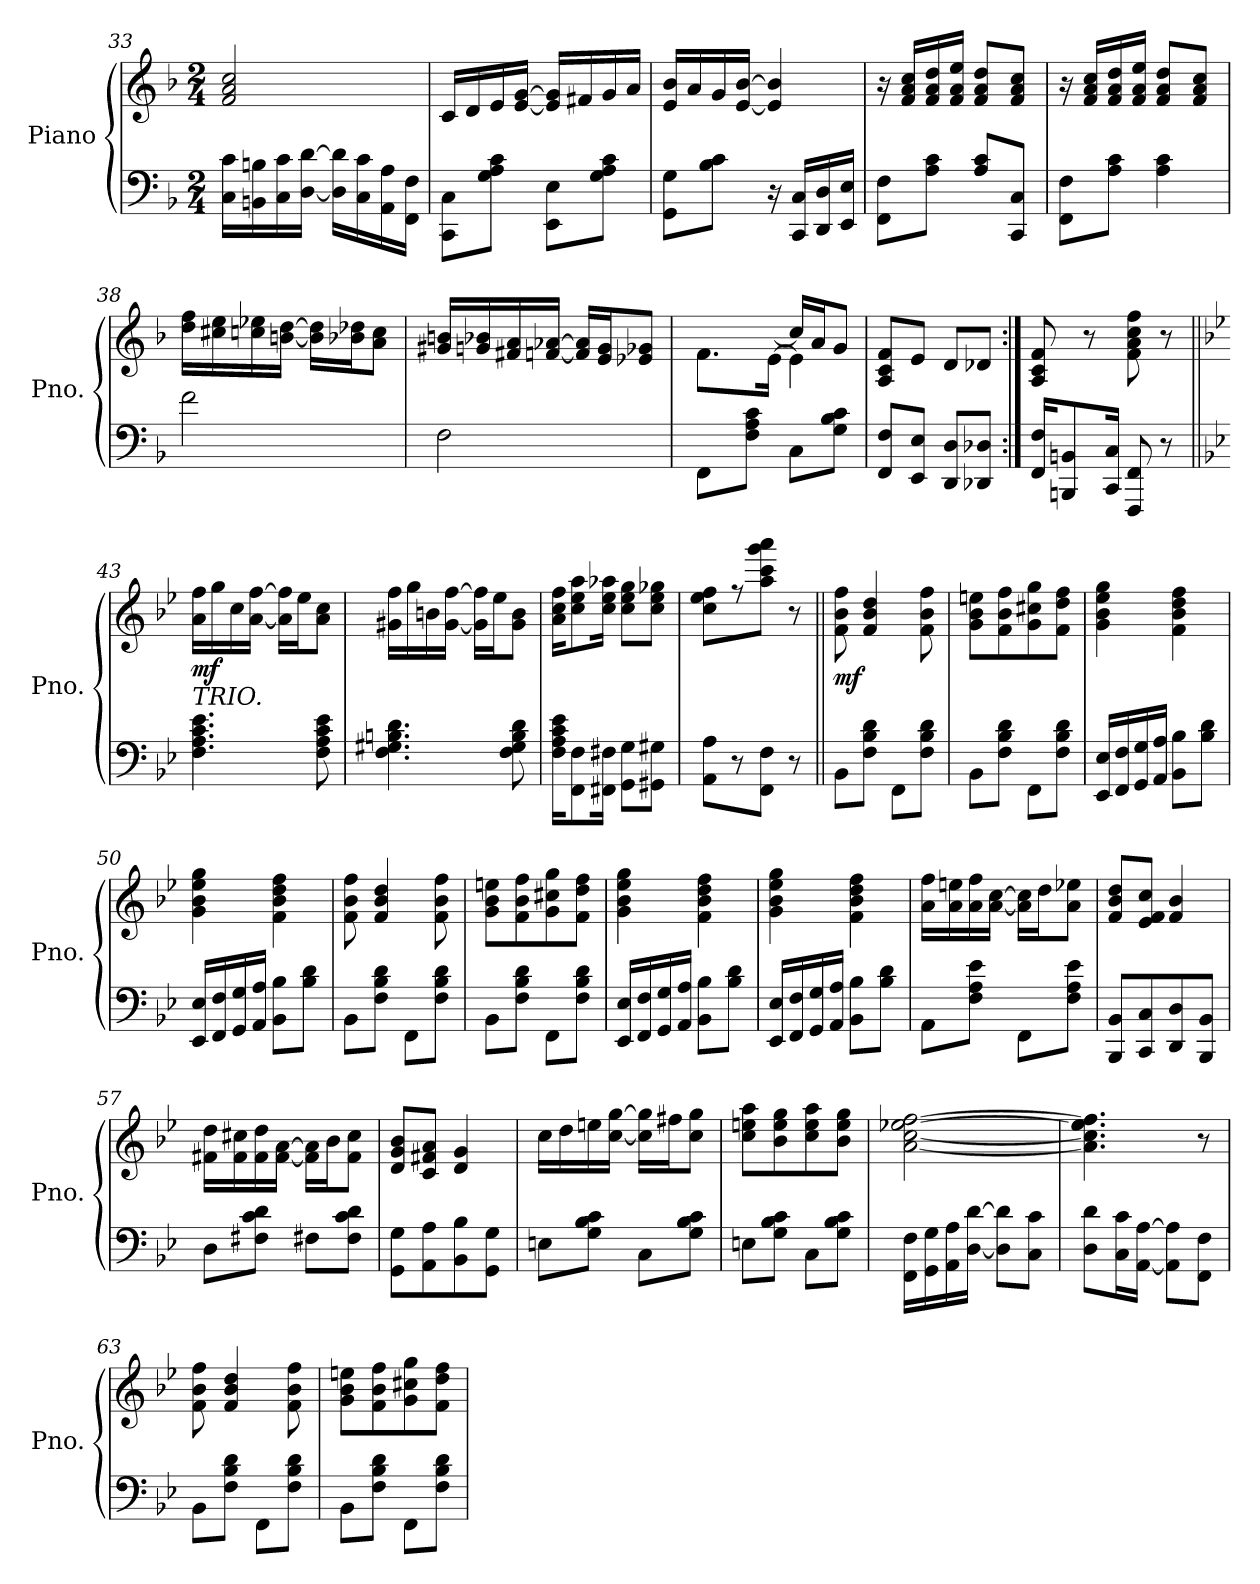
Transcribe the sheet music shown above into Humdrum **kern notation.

**kern	**kern	**dynam
*part1	*part1	*part1
*staff2	*staff1	*staff1/2
*I"Piano	*	*
*I'Pno.	*	*
*clefF4	*clefG2	*
*k[b-]	*k[b-]	*
*M2/4	*M2/4	*
=33	=33	=33
16C\ 16c\LL	2f/ 2a/ 2cc/	.
16BBn\ 16Bn\	.	.
16C\ 16c\	.	.
[16D\ [16d\JJ	.	.
16D\] 16d\]LL	.	.
16C\ 16c\	.	.
16AA\ 16A\	.	.
16FF\ 16F\JJ	.	.
!!LO:LB:g=z
=34	=34	=34
8CC\ 8C\L	16c/LL	.
.	16d/	.
8G\ 8A\ 8c\J	16e/	.
.	[16e/ [16g/JJ	.
8EE\ 8E\L	16e/] 16g/]LL	.
.	16f#X/	.
8G\ 8A\ 8c\J	16g/	.
.	16a/JJ	.
=35	=35	=35
8GG\ 8G\L	16e/ 16b-/LL	.
.	16a/	.
8B-\ 8c\J	16g/	.
.	[16e/ [16b-/JJ	.
16r	4e/] 4b-/]	.
16CC/ 16C/LL	.	.
16DD/ 16D/	.	.
16EE/ 16E/JJ	.	.
=36	=36	=36
8FF\ 8F\L	16r	.
.	16f/ 16a/ 16cc/LL	.
8A\ 8c\J	16f/ 16a/ 16dd/	.
.	16f/ 16a/ 16ee/JJ	.
8A/ 8c/L	8f/ 8a/ 8dd/L	.
8CC/ 8C/J	8f/ 8a/ 8cc/J	.
=37	=37	=37
8FF\ 8F\L	16r	.
.	16f/ 16a/ 16cc/LL	.
8A\ 8c\J	16f/ 16a/ 16dd/	.
.	16f/ 16a/ 16ee/JJ	.
4A\ 4c\	8f/ 8a/ 8dd/L	.
.	8f/ 8a/ 8cc/J	.
=38	=38	=38
2f\	16dd\ 16ff\LL	.
.	16cc#X\ 16ee\	.
.	16ccn\ 16ee-X\	.
.	[16bn\ [16dd\JJ	.
.	16b\] 16dd\]LL	.
.	16b-X\ 16dd-X\J	.
.	8a\ 8cc\J	.
!!LO:LB:g=z
=39	=39	=39
2F\	16g#X/ 16bn/LL	.
.	16gn/ 16b-X/	.
.	16f#X/ 16a/	.
.	[16fn/ [16a-X/JJ	.
.	16f/] 16a-/]LL	.
.	16e/ 16g/J	.
.	8e-X/ 8g-X/J	.
=40	=40	=40
*	*^	*
8FF\L	8.f\L	16f/LLyy	.
.	.	16g/	.
8F\ 8A\ 8c\J	.	16a/	.
.	[16e\Jk	[16cc/JJ	.
8C\L	4e\]	16cc/LL]	.
.	.	16a/J	.
8G\ 8B-\ 8c\J	.	8g/J	.
*	*v	*v	*
=41	=41	=41
8FF/ 8F/L	8A/ 8c/ 8f/L	.
8EE/ 8E/J	8e/J	.
8DD/ 8D/L	8d/L	.
8DD-X/ 8D-X/J	8d-X/J	.
=42:|!	=42:|!	=42:|!
16FF/ 16F/KL	8A/ 8c/ 8f/	.
8BBBn/ 8BBn/	.	.
.	8r	.
16CC/ 16C/Jk	.	.
8FFF/ 8FF/	8f\ 8a\ 8cc\ 8ff\	.
8r	8r	.
!!LO:LB:g=z
=43||	=43||	=43||
*k[b-e-]	*k[b-e-]	*
!	!LO:TX:b:i:t=TRIO.	!
!	!	!LO:DY:b
4.F\ 4.A\ 4.c\ 4.e-\	16a\ 16ff\LL	mf
.	16gg\	.
.	16cc\	.
.	[16a\ [16ff\JJ	.
.	16a\] 16ff\]LL	.
.	16ee-\J	.
8F\ 8A\ 8c\ 8e-\	8a\ 8cc\J	.
=44	=44	=44
4.F\ 4.G#X\ 4.Bn\ 4.d\	16g#X\ 16ff\LL	.
.	16gg\	.
.	16bn\	.
.	[16g#\ [16ff\JJ	.
.	16g#\] 16ff\]LL	.
.	16ee-\J	.
8F\ 8G#\ 8B\ 8d\	8g#\ 8b\J	.
=45	=45	=45
16F\ 16A\ 16c\ 16e-\KL	16a\ 16cc\ 16ff\KL	.
8FF\ 8F\	8cc\ 8ee-\ 8aa\	.
16FF#X\ 16F#X\Jk	16cc\ 16ee-\ 16aa-X\Jk	.
8GG\ 8G\L	8cc\ 8ee-\ 8gg\L	.
8GG#X\ 8G#X\J	8cc\ 8ee-\ 8gg-X\J	.
=46	=46	=46
8AA\ 8A\L	8cc\ 8ee-\ 8ff\L	.
8r	8r	.
8FF\ 8F\J	8aa\ 8ccc\ 8ggg\ 8aaa\J	.
8r	8r	.
!!LO:LB:g=z
=47||	=47||	=47||
!	!	!LO:DY:b
8BB-\L	8f\ 8b-\ 8ff\	mf
8F\ 8B-\ 8d\J	4f/ 4b-/ 4dd/	.
8FF\L	.	.
8F\ 8B-\ 8d\J	8f\ 8b-\ 8ff\	.
=48	=48	=48
8BB-\L	8g\ 8b-\ 8een\L	.
8F\ 8B-\ 8d\J	8f\ 8b-\ 8ff\	.
8FF\L	8g\ 8cc#X\ 8gg\	.
8F\ 8B-\ 8d\J	8f\ 8dd\ 8ff\J	.
=49	=49	=49
16EE-/ 16E-/LL	4g\ 4b-\ 4ee-\ 4gg\	.
16FF/ 16F/	.	.
16GG/ 16G/	.	.
16AA/ 16A/JJ	.	.
8BB-\ 8B-\L	4f\ 4b-\ 4dd\ 4ff\	.
8B-\ 8d\J	.	.
=50	=50	=50
16EE-/ 16E-/LL	4g\ 4b-\ 4ee-\ 4gg\	.
16FF/ 16F/	.	.
16GG/ 16G/	.	.
16AA/ 16A/JJ	.	.
8BB-\ 8B-\L	4f\ 4b-\ 4dd\ 4ff\	.
8B-\ 8d\J	.	.
=51	=51	=51
8BB-\L	8f\ 8b-\ 8ff\	.
8F\ 8B-\ 8d\J	4f/ 4b-/ 4dd/	.
8FF\L	.	.
8F\ 8B-\ 8d\J	8f\ 8b-\ 8ff\	.
!!LO:PB:g=z
=52	=52	=52
8BB-\L	8g\ 8b-\ 8een\L	.
8F\ 8B-\ 8d\J	8f\ 8b-\ 8ff\	.
8FF\L	8g\ 8cc#X\ 8gg\	.
8F\ 8B-\ 8d\J	8f\ 8dd\ 8ff\J	.
=53	=53	=53
16EE-/ 16E-/LL	4g\ 4b-\ 4ee-\ 4gg\	.
16FF/ 16F/	.	.
16GG/ 16G/	.	.
16AA/ 16A/JJ	.	.
8BB-\ 8B-\L	4f\ 4b-\ 4dd\ 4ff\	.
8B-\ 8d\J	.	.
=54	=54	=54
16EE-/ 16E-/LL	4g\ 4b-\ 4ee-\ 4gg\	.
16FF/ 16F/	.	.
16GG/ 16G/	.	.
16AA/ 16A/JJ	.	.
8BB-\ 8B-\L	4f\ 4b-\ 4dd\ 4ff\	.
8B-\ 8d\J	.	.
=55	=55	=55
8AA\L	16a\ 16ff\LL	.
.	16a\ 16een\	.
8F\ 8A\ 8e-\J	16a\ 16ff\	.
.	[16a\ [16cc\JJ	.
8FF\L	16a\] 16cc\]LL	.
.	16dd\J	.
8F\ 8A\ 8e-\J	8a\ 8ee-X\J	.
=56	=56	=56
8BBB-/ 8BB-/L	8f/ 8b-/ 8dd/L	.
8CC/ 8C/	8e-/ 8f/ 8cc/J	.
8DD/ 8D/	4f/ 4b-/	.
8BBB-/ 8BB-/J	.	.
!!LO:LB:g=z
=57	=57	=57
8D\L	16f#X\ 16dd\LL	.
.	16f#\ 16cc#X\	.
8F#X\ 8c\ 8d\J	16f#\ 16dd\	.
.	[16f#\ [16a\JJ	.
8F#X\L	16f#\] 16a\]LL	.
.	16b-\J	.
8F#\ 8c\ 8d\J	8f#\ 8cc#\J	.
=58	=58	=58
8GG\ 8G\L	8d/ 8g/ 8b-/L	.
8AA\ 8A\	8c/ 8f#X/ 8a/J	.
8BB-\ 8B-\	4d/ 4g/	.
8GG\ 8G\J	.	.
=59	=59	=59
8En\L	16cc\LL	.
.	16dd\	.
8G\ 8B-\ 8c\J	16een\	.
.	[16cc\ [16gg\JJ	.
8C\L	16cc\] 16gg\]LL	.
.	16ff#X\J	.
8G\ 8B-\ 8c\J	8cc\ 8gg\J	.
=60	=60	=60
8En\L	8cc\ 8een\ 8aa\L	.
8G\ 8B-\ 8c\J	8b-\ 8ee\ 8gg\	.
8C\L	8cc\ 8ee\ 8aa\	.
8G\ 8B-\ 8c\J	8b-\ 8ee\ 8gg\J	.
=61	=61	=61
16FF\ 16F\LL	[2a\ [2cc\ [2ee-X\ [2ff\	.
16GG\ 16G\	.	.
16AA\ 16A\	.	.
[16D\ [16d\JJ	.	.
8D\] 8d\]L	.	.
8C\ 8c\J	.	.
=62	=62	=62
8D\ 8d\L	4.a\] 4.cc\] 4.ee-\] 4.ff\]	.
16C\ 16c\L	.	.
[16AA\ [16A\JJ	.	.
8AA\] 8A\]L	.	.
8FF\ 8F\J	8r	.
=63	=63	=63
8BB-\L	8f\ 8b-\ 8ff\	.
8F\ 8B-\ 8d\J	4f/ 4b-/ 4dd/	.
8FF\L	.	.
8F\ 8B-\ 8d\J	8f\ 8b-\ 8ff\	.
!!LO:LB:g=z
=64	=64	=64
8BB-\L	8g\ 8b-\ 8een\L	.
8F\ 8B-\ 8d\J	8f\ 8b-\ 8ff\	.
8FF\L	8g\ 8cc#X\ 8gg\	.
8F\ 8B-\ 8d\J	8f\ 8dd\ 8ff\J	.
=	=	=
*-	*-	*-
